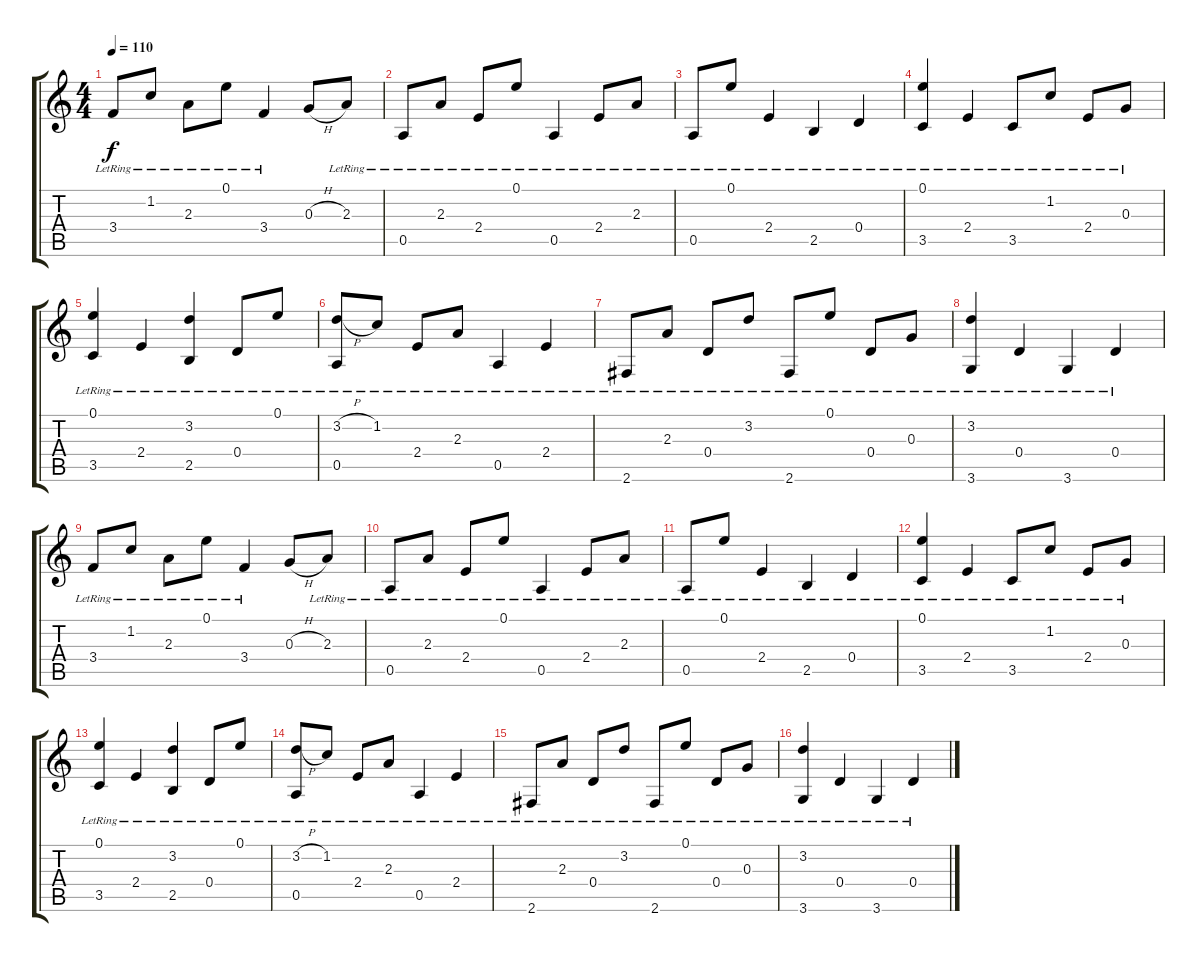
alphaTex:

\track "" {instrument acousticguitarsteel}
\staff {score tabs}
\tuning (E4 B3 G3 D3 A2 E2) {hide}
\ts (4 4)
\tempo 110
\tempo 140
\tempo 110
\clef g2
\ks c
3.4{lr}.8{dy f instrument acousticguitarsteel} 1.2{lr}.8 2.3{lr}.8 0.1{lr}.8 3.4{lr}.4 0.3{h}.8 2.3{lr}.8 |
0.5{lr}.8 2.3{lr}.8 2.4{lr}.8 0.1{lr}.8 0.5{lr}.4 2.4{lr}.8 2.3{lr}.8 |
0.5{lr}.8 0.1{lr}.8 2.4{lr}.4 2.5{lr}.4 0.4{lr}.4 |
(0.1{lr} 3.5{lr}).4 2.4{lr}.4 3.5{lr}.8 1.2{lr}.8 2.4{lr}.8 0.3{lr}.8 |
(0.1{lr} 3.5{lr}).4 2.4{lr}.4 (3.2{lr} 2.5{lr}).4 0.4{lr}.8 0.1{lr}.8 |
(3.2{h} 0.5{lr}).8 1.2{lr}.8 2.4{lr}.8 2.3{lr}.8 0.5{lr}.4 2.4{lr}.4 |
2.6{lr}.8 2.3{lr}.8 0.4{lr}.8 3.2{lr}.8 2.6{lr}.8 0.1{lr}.8 0.4{lr}.8 0.3{lr}.8 |
(3.2{lr} 3.6{lr}).4 0.4{lr}.4 3.6{lr}.4 0.4{lr}.4 |
3.4{lr}.8 1.2{lr}.8 2.3{lr}.8 0.1{lr}.8 3.4{lr}.4 0.3{h}.8 2.3{lr}.8 |
0.5{lr}.8 2.3{lr}.8 2.4{lr}.8 0.1{lr}.8 0.5{lr}.4 2.4{lr}.8 2.3{lr}.8 |
0.5{lr}.8 0.1{lr}.8 2.4{lr}.4 2.5{lr}.4 0.4{lr}.4 |
(0.1{lr} 3.5{lr}).4 2.4{lr}.4 3.5{lr}.8 1.2{lr}.8 2.4{lr}.8 0.3{lr}.8 |
(0.1{lr} 3.5{lr}).4 2.4{lr}.4 (3.2{lr} 2.5{lr}).4 0.4{lr}.8 0.1{lr}.8 |
(3.2{h} 0.5{lr}).8 1.2{lr}.8 2.4{lr}.8 2.3{lr}.8 0.5{lr}.4 2.4{lr}.4 |
2.6{lr}.8 2.3{lr}.8 0.4{lr}.8 3.2{lr}.8 2.6{lr}.8 0.1{lr}.8 0.4{lr}.8 0.3{lr}.8 |
(3.2{lr} 3.6{lr}).4 0.4{lr}.4 3.6{lr}.4 0.4{lr}.4
